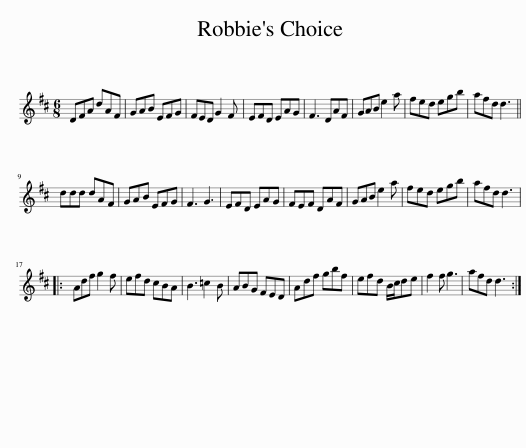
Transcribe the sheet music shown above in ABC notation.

X:1
L:1/8
M:6/8
I:linebreak $
K:D
V:1 treble
V:1
 DFA dAF | GAB EFG | FED G2 F | EFD EAG | F3 DAF | %5
 GAB e2 a | fed egb | afd d3 ||$ ddd dAF | GAB EFG | %10
 F3 G3 | EFD EAG | FEF DAF | GAB e2 a | fed egb | %15
 afd d3 |:$ Adf g2 f | efd cBA | B3 =c2 B | ABG FED | %20
 Adf gbf | efd B/c/de | f2 f g3 | afd d3 :| %24
